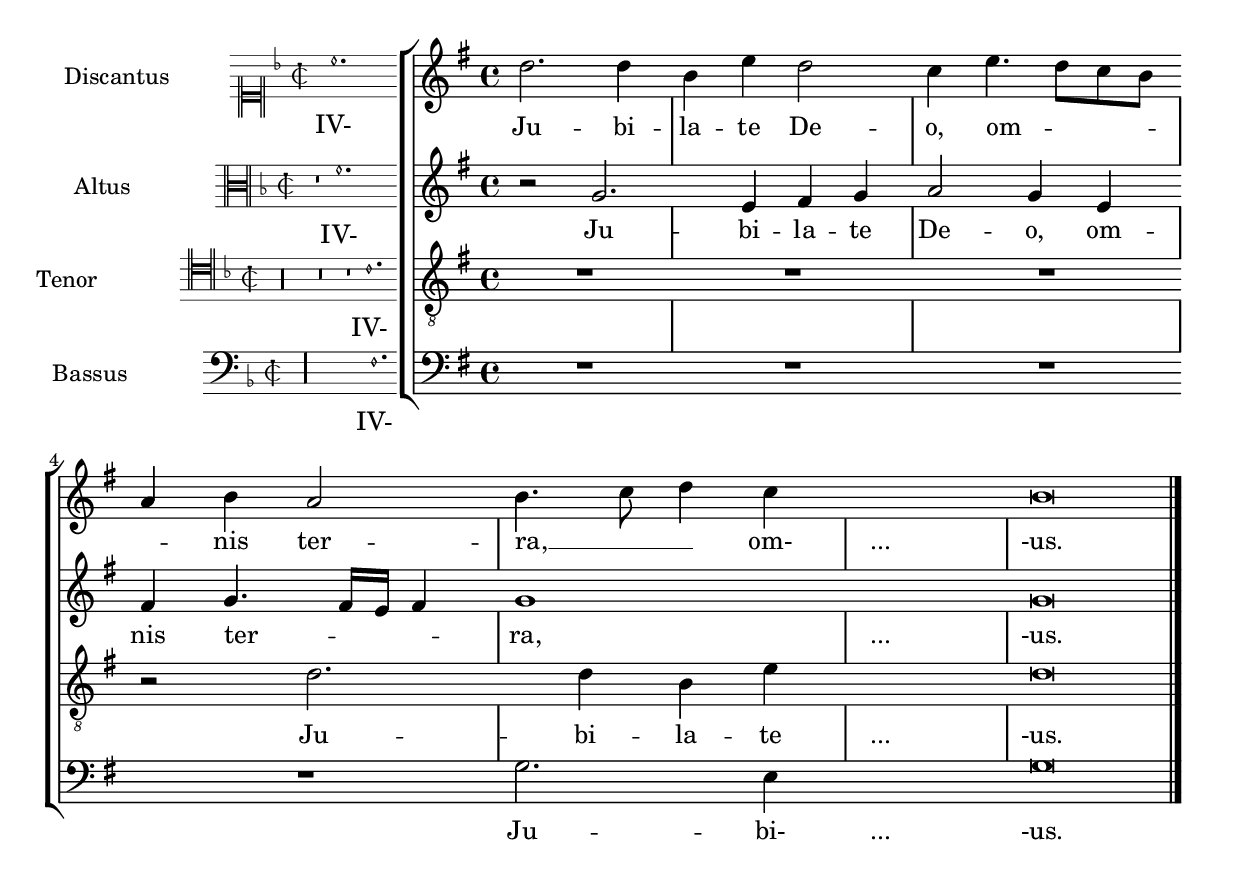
% DO NOT EDIT this file manually; it is automatically
% generated from Documentation/snippets/new
% Make any changes in Documentation/snippets/new/
% and then run scripts/auxiliar/makelsr.py
%
% This file is in the public domain.
%% Note: this file works from version 2.17.6
\version "2.17.6"

\header {
  lsrtags = "staff-notation, ancient-notation, really-cool"
  texidoc = "
Incipits can be added using the instrument name grob, but keeping
separate the instrument name definition and the incipit definition.
"
  doctitle = "Incipit"
} % begin verbatim


incipit =
#(define-music-function (parser location incipit-music) (ly:music?)
  #{
    \once \override Staff.InstrumentName.self-alignment-X = #RIGHT
    \once \override Staff.InstrumentName.self-alignment-Y = #UP
    \once \override Staff.InstrumentName.Y-offset =
      #(lambda (grob)
         (+ 4 (system-start-text::calc-y-offset grob)))
    \once \override Staff.InstrumentName.padding = #0.3
    \once \override Staff.InstrumentName.stencil =
      #(lambda (grob)
	 (let* ((instrument-name (ly:grob-property grob 'long-text)))
	   (set! (ly:grob-property grob 'long-text)
		 #{ \markup
		      \score
		         {
			   { \context MensuralStaff \with {
	                        instrumentName = #instrument-name
			        \override VerticalAxisGroup.Y-extent = #'(-4 . 4)
	                     } $incipit-music
			   }
	                   \layout { $(ly:grob-layout grob)
			             line-width = \indent
		                     indent =
				% primitive-eval is probably easiest for
				% escaping lexical closure and evaluating
				% everything respective to (current-module).
	                             #(primitive-eval
                                       '(or (false-if-exception (- indent (* mm incipit-width)))
					    (* 0.5 indent)))
			             ragged-right = ##f
			             ragged-last = ##f
			             system-count = #1 }
			 }
		  #})
           (system-start-text::print grob)))
  #})

%%%%%%%%%%%%%%%%%%%%%%%%%

global = {
  \set Score.skipBars = ##t
  \key g \major
  \time 4/4

  % the actual music
  \skip 1*8

  % let finis bar go through all staves
  \override Staff.BarLine.transparent = ##f

  % finis bar
  \bar "|."
}

discantusIncipit = <<
  \new MensuralVoice = "discantusIncipit" <<
    \repeat unfold 9 { s1 \noBreak }
    {
      \clef "neomensural-c1"
      \key f \major
      \time 2/2
      c''1.
    }
  >>
  \new Lyrics \lyricsto discantusIncipit { IV- }
>>

discantusNotes = {
  \transpose c' c'' {
    \clef "treble"
    d'2. d'4 |
    b e' d'2 |
    c'4 e'4.( d'8 c' b |
    a4) b a2 |
    b4.( c'8 d'4) c'4 |
    \once \override NoteHead.transparent = ##t
    c'1 |
    b\breve |
  }
}

discantusLyrics = \lyricmode {
  Ju -- bi -- |
  la -- te De -- |
  o, om --
  nis ter -- |
  ra, __ om- |
  "..." |
  -us. |
}

altusIncipit = <<
  \new MensuralVoice = "altusIncipit" <<
    \repeat unfold 9 { s1 \noBreak }
    {
      \clef "neomensural-c3"
      \key f \major
      \time 2/2
      r1 f'1.
    }
  >>
  \new Lyrics \lyricsto altusIncipit { IV- }
>>

altusNotes = {
  \transpose c' c'' {
    \clef "treble"
    % two measures
    r2 g2. e4 fis g |
    a2 g4 e |
    fis g4.( fis16 e fis4) |
    g1 |
    \once \override NoteHead.transparent = ##t
    g1 |
    g\breve |
  }
}

altusLyrics = \lyricmode {
  % two measures
  Ju -- bi -- la -- te |
  De -- o, om -- |
  nis ter -- ra, |
  "..." |
  -us. |
}

tenorIncipit = <<
  \new MensuralVoice = "tenorIncipit" <<
    \repeat unfold 9 { s1 \noBreak }
    {
      \clef "neomensural-c4"
      \key f \major
      \time 2/2
      r\longa
      r\breve
      r1 c'1.
    }
  >>
  \new Lyrics \lyricsto tenorIncipit { IV- }
>>

tenorNotes = {
  \transpose c' c' {
    \clef "treble_8"
    R1 |
    R1 |
    R1 |
    % two measures
    r2 d'2. d'4 b e' |
    \once \override NoteHead.transparent = ##t
    e'1 |
    d'\breve |
  }
}

tenorLyrics = \lyricmode {
  % two measures
  Ju -- bi -- la -- te |
  "..." |
  -us.
}

bassusIncipit = <<
  \new MensuralVoice = "bassusIncipit" <<
    \repeat unfold 9 { s1 \noBreak }
    {
      \clef "bass"
      \key f \major
      \time 2/2
      %% incipit
      r\maxima
      f1.
    }
  >>
  \new Lyrics \lyricsto bassusIncipit { IV- }
>>

bassusNotes = {
  \transpose c' c' {
    \clef "bass"
    R1 |
    R1 |
    R1 |
    R1 |
    g2. e4 |
    \once \override NoteHead.transparent = ##t
    e1 |
    g\breve |
  }
}

bassusLyrics = \lyricmode {
  Ju -- bi- |
  "..." |
  -us.
}

\score {
  <<
    \new StaffGroup = choirStaff <<
      \new Voice = "discantusNotes" <<
        \global
        \set Staff.instrumentName = #"Discantus"
        \incipit \discantusIncipit
        \discantusNotes
      >>
      \new Lyrics = "discantusLyrics" \lyricsto discantusNotes { \discantusLyrics }
      \new Voice = "altusNotes" <<
        \global
        \set Staff.instrumentName = #"Altus"
        \incipit \altusIncipit
        \altusNotes
      >>
      \new Lyrics = "altusLyrics" \lyricsto altusNotes { \altusLyrics }
      \new Voice = "tenorNotes" <<
        \global
        \set Staff.instrumentName = #"Tenor"
        \incipit \tenorIncipit
        \tenorNotes
      >>
      \new Lyrics = "tenorLyrics" \lyricsto tenorNotes { \tenorLyrics }
      \new Voice = "bassusNotes" <<
        \global
        \set Staff.instrumentName = #"Bassus"
        \incipit \bassusIncipit
        \bassusNotes
      >>
      \new Lyrics = "bassusLyrics" \lyricsto bassusNotes { \bassusLyrics }
    >>
  >>
  \layout {
    \context {
      \Score
      %% no bar lines in staves or lyrics
      \override BarLine.transparent = ##t
    }
    %% the next two instructions keep the lyrics between the bar lines
    \context {
      \Lyrics
      \consists "Bar_engraver"
      \consists "Separating_line_group_engraver"
    }
    \context {
      \Voice
      %% no slurs
      \override Slur.transparent = ##t
      %% Comment in the below "\remove" command to allow line
      %% breaking also at those bar lines where a note overlaps
      %% into the next measure.  The command is commented out in this
      %% short example score, but especially for large scores, you
      %% will typically yield better line breaking and thus improve
      %% overall spacing if you comment in the following command.
      %%\remove "Forbid_line_break_engraver"
    }
    indent = 6\cm
    incipit-width = 4\cm
  }
}
